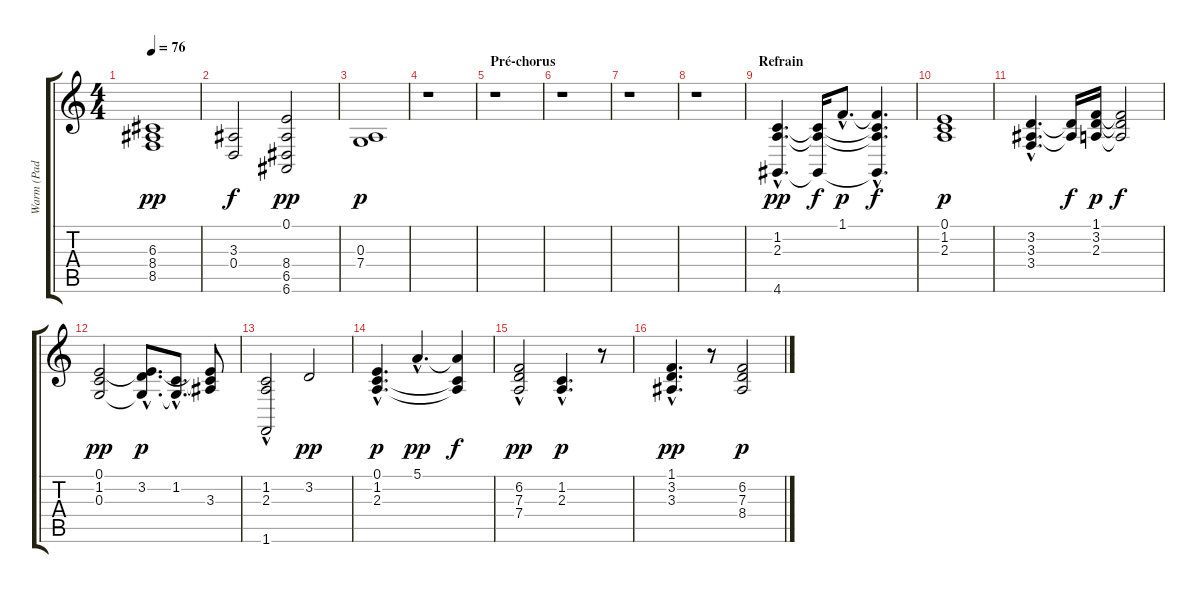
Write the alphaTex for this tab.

\track ("Warm (Pad 2)" "Warm (Pad ") {instrument pad2warm}
\staff {score tabs}
\tuning (E4 B3 G3 D3 A2 E2) {hide}
\ts (4 4)
\tempo 76
\clef g2
\ks c
(6.3 8.4 8.5).1{dy pp} |
(3.3 0.4).2{dy f} (0.1 8.4 6.5 6.6).2{dy pp} |
(0.3 7.4).1{dy p} |
r.1 |
\section ("" "Pré-chorus")
r.1 |
r.1 |
r.1 |
r.1 |
\section ("" "Refrain")
(1.2{hac} 2.3{hac} 4.6{hac}).4{d dy pp} (1.2{t} 2.3{t} 4.6{t}).16{dy f} 1.1{hac}.8{d dy p} (1.1{hac t} 1.2{hac t} 2.3{hac t} 4.6{hac t}).4{d dy f} |
(0.1 1.2 2.3).1{dy p} |
(3.2{hac} 3.3{hac} 3.4{hac}).4{d} (3.2{t} 3.3{t}).16{dy f} (1.1 3.2 2.3).16{dy p} (1.1{t} 3.2{t} 2.3{t}).2{dy f} |
(0.1 1.2 0.3).2{dy pp} (0.1{hac t} 3.2 0.3{hac t}).8{d dy p} (1.2{hac} 0.3{hac t}).8{d} (0.1{t} 1.2{t} 3.3).8 |
(1.2 2.3{hac} 1.6{hac}).2 3.2.2{dy pp} |
(0.1{hac} 1.2{hac} 2.3{hac}).4{d dy p} 5.1{hac}.4{d dy pp} (5.1{t} 1.2{t} 2.3{t}).4{dy f} |
(6.2{hac} 7.3{hac} 7.4{hac}).2{dy pp} (1.2{hac} 2.3{hac}).4{d dy p} r.8 |
(1.1{hac} 3.2{hac} 3.3{hac}).4{d dy pp} r.8 (6.2 7.3 8.4).2{dy p}
